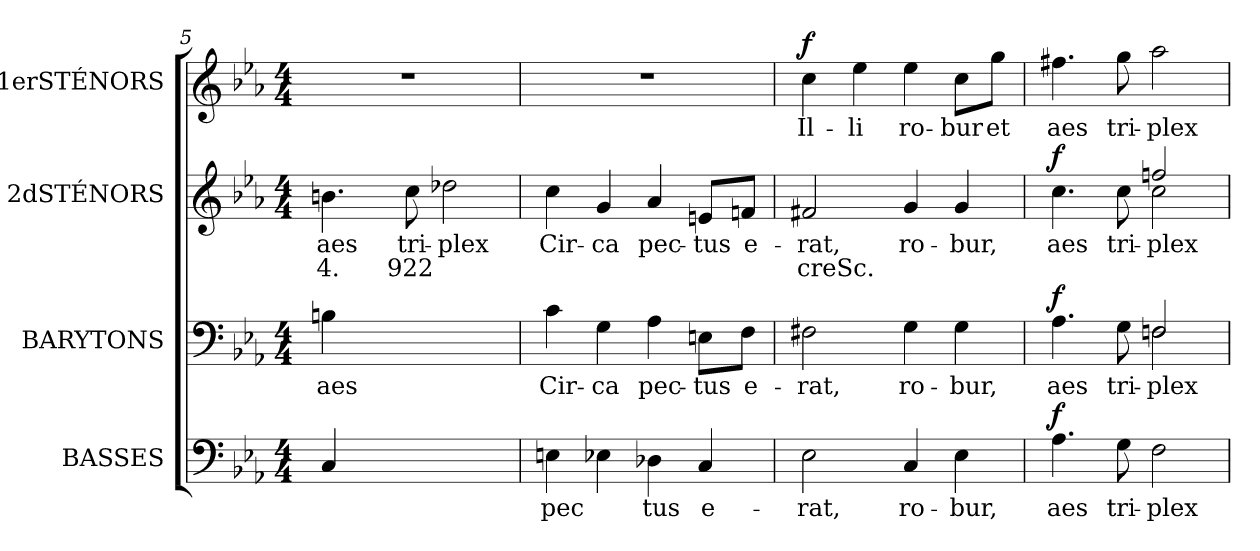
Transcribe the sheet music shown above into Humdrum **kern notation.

**kern	**text	**dynam	**kern	**text	**dynam	**kern	**text	**text	**dynam	**kern	**text	**dynam
*part4	*part4	*part4	*part3	*part3	*part3	*part2	*part2	*part2	*part2	*part1	*part1	*part1
*staff4	*staff4	*staff4	*staff3	*staff3	*staff3	*staff2	*staff2	*staff2	*staff2	*staff1	*staff1	*staff1
*I"BASSES	*	*	*I"BARYTONS	*	*	*I"2dSTÉNORS	*	*	*	*I"1erSTÉNORS	*	*
!!LO:LB:g=z
*clefF4	*	*	*clefF4	*	*	*clefG2	*	*	*	*clefG2	*	*
*k[b-e-a-]	*	*	*k[b-e-a-]	*	*	*k[b-e-a-]	*	*	*	*k[b-e-a-]	*	*
*M4/4	*	*	*M4/4	*	*	*M4/4	*	*	*	*M4/4	*	*
=5	=5	=5	=5	=5	=5	=5	=5	=5	=5	=5	=5	=5
4Ci/	.	.	4Bni\	aes	.	4.bni\	aes	4.	.	1r	.	.
2.ryy	.	.	2.ryy	.	.	.	.	.	.	.	.	.
.	.	.	.	.	.	8cci\	tri-	922	.	.	.	.
.	.	.	.	.	.	2dd-Xi\	plex	.	.	.	.	.
=6	=6	=6	=6	=6	=6	=6	=6	=6	=6	=6	=6	=6
4Eni\	pec	.	4ci\	Cir-	.	4cci\	Cir-	.	.	1r	.	.
4E-Xi\	--	.	4Gi\	ca	.	4gi/	ca	.	.	.	.	.
4D-Xi\	tus	.	4A-i\	pec-	.	4a-i/	pec-	.	.	.	.	.
4Ci/	e-	.	8Eni\L	tus	.	8eni/L	tus	.	.	.	.	.
.	.	.	8Fi\J	e-	.	8fni/J	e-	.	.	.	.	.
=7	=7	=7	=7	=7	=7	=7	=7	=7	=7	=7	=7	=7
!	!	!	!	!	!	!	!	!	!	!	!	!LO:DY:a
2E-i\	rat,	.	2F#Xi\	rat,	.	2f#Xi/	rat,	creSc.	.	4cci\	Il-	f
.	.	.	.	.	.	.	.	.	.	4ee-i\	li	.
4Ci/	ro-	.	4Gi\	ro-	.	4gi/	ro-	.	.	4ee-i\	ro-	.
4E-i\	bur,	.	4Gi\	bur,	.	4gi/	bur,	.	.	8cci\L	bur	.
.	.	.	.	.	.	.	.	.	.	8ggi\J	et	.
=8	=8	=8	=8	=8	=8	=8	=8	=8	=8	=8	=8	=8
*	*	*	*^	*	*	*^	*	*	*	*	*	*
!	!	!LO:DY:a	!	!	!	!LO:DY:a	!	!	!	!	!LO:DY:a	!	!	!
4.A-i\	aes	f	4.A-i\	4.ryy	aes	f	4.cci\	4.ryy	aes	.	f	4.ff#Xi\	aes	.
8Gi\	tri-	.	8Gi\	8ryy	tri-	.	8cci\	8ryy	tri-	.	.	8ggi\	tri-	.
2Fi\	plex	.	2Fni/	2Fj\	plex	.	2ffni/	2ccj\	plex	.	.	2aa-i\	plex	.
*	*	*	*v	*v	*	*	*	*	*	*	*	*	*	*
*	*	*	*	*	*	*v	*v	*	*	*	*	*	*
=	=	=	=	=	=	=	=	=	=	=	=	=
*-	*-	*-	*-	*-	*-	*-	*-	*-	*-	*-	*-	*-
